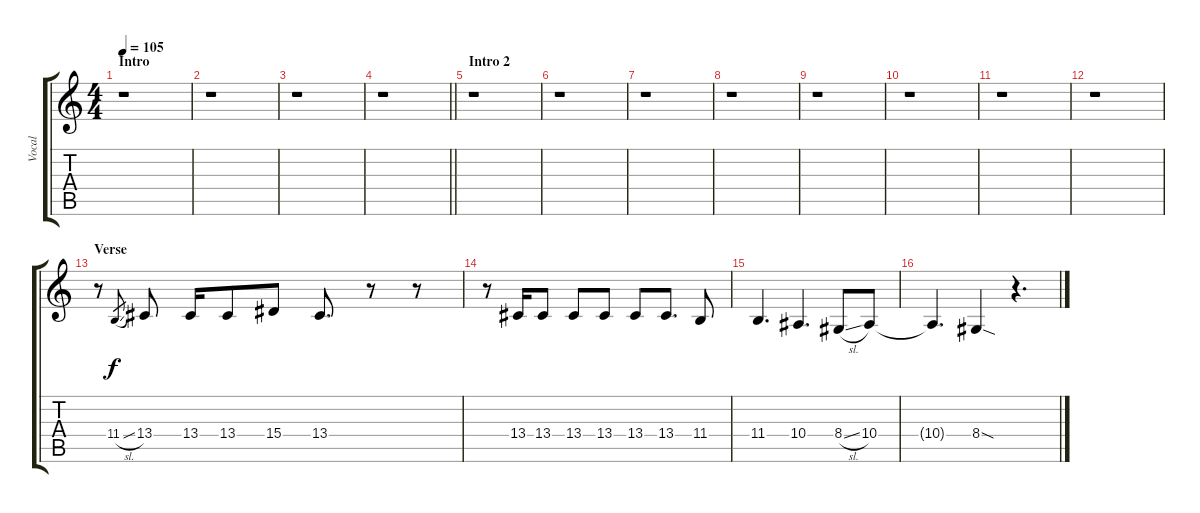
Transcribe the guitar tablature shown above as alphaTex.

\track ("Vocal" "Vocal") {instrument violin}
\staff {score tabs}
\tuning (D4 A3 F3 C3 G2 C2) {hide}
\ts (4 4)
\section ("" "Intro")
\tempo 105
\clef g2
\ks c
r.1{dy f instrument violin} |
r.1 |
r.1 |
\barLineRight lightlight
r.1 |
\section ("" "Intro 2")
r.1 |
r.1 |
r.1 |
r.1 |
r.1 |
r.1 |
r.1 |
r.1 |
\section ("" "Verse")
r.8 11.4{sl}.8{gr} 13.4.8 13.4.16 13.4.8 15.4.8 13.4.8{d} r.8 r.8 |
r.8 13.4.16 13.4.8 13.4.8 13.4.8 13.4.8 13.4.8{d} 11.4.8 |
11.4.4{d} 10.4.4{d} 8.4{sl}.8 10.4.8 |
10.4{t}.4{d} 8.4{sod}.4 r.4{d}
